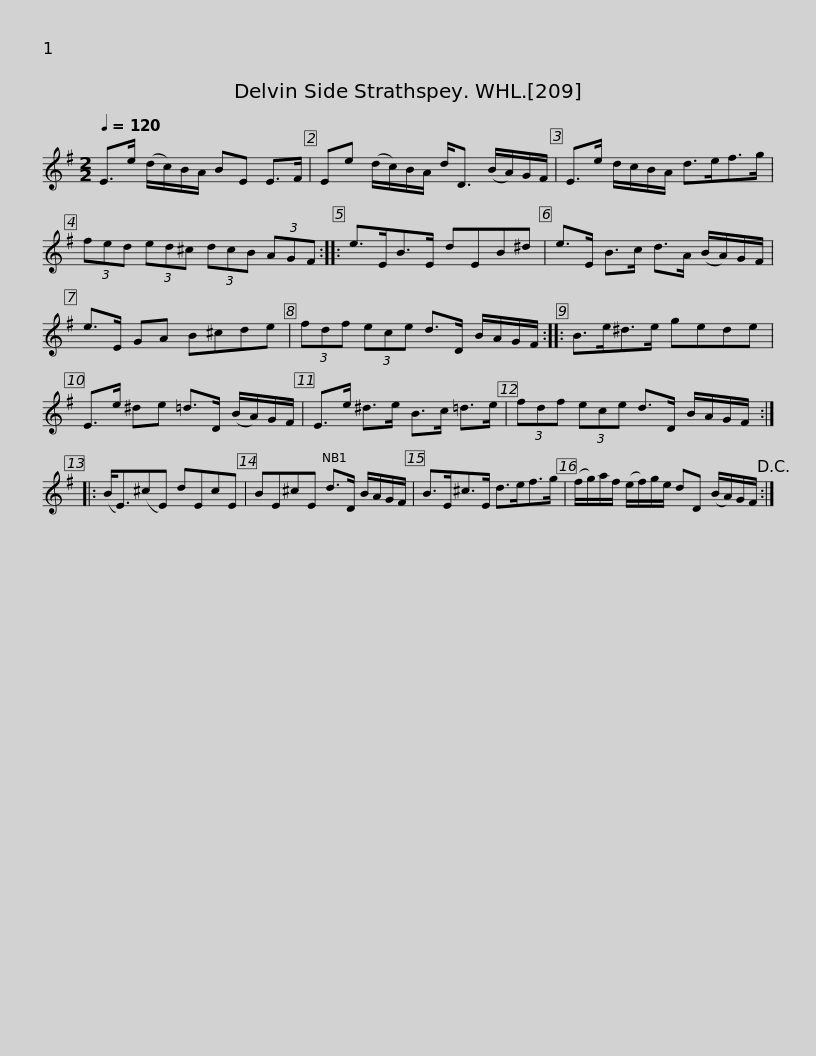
X:1
L:1/8
Q:1/4=120
M:2/2
I:linebreak $
K:Emin
V:1 treble
V:1
 E>e (d/c/)B/A/ BE E>F | Ee (d/c/)B/A/ d<D (B/A/)G/F/ | E>e d/c/B/A/ d>ef>g |$ (3fed (3ed^c (3dcB (3AGF :: e>EB>E dEB^d | %5
 e>E B>c d>A (B/A/)G/F/ | e>E GA B^cde |$ (3fdf (3ece d>D B/A/G/F/ :: B>e^d>e gede | E>e ^de =d>D (B/A/)G/F/ | %10
 E>e ^d>e B>c =d>e |$ (3fdf (3ece d>D B/A/G/F/ :: (B<E)(^cE) dEcE | BE^cE d>D B/A/G/F/ | B>E^c>E d>ef>g |$ %15
 (f/g/)a/f/ (e/f/)g/e/ dD (B/A/)G/F/!D.C.! :| %16
